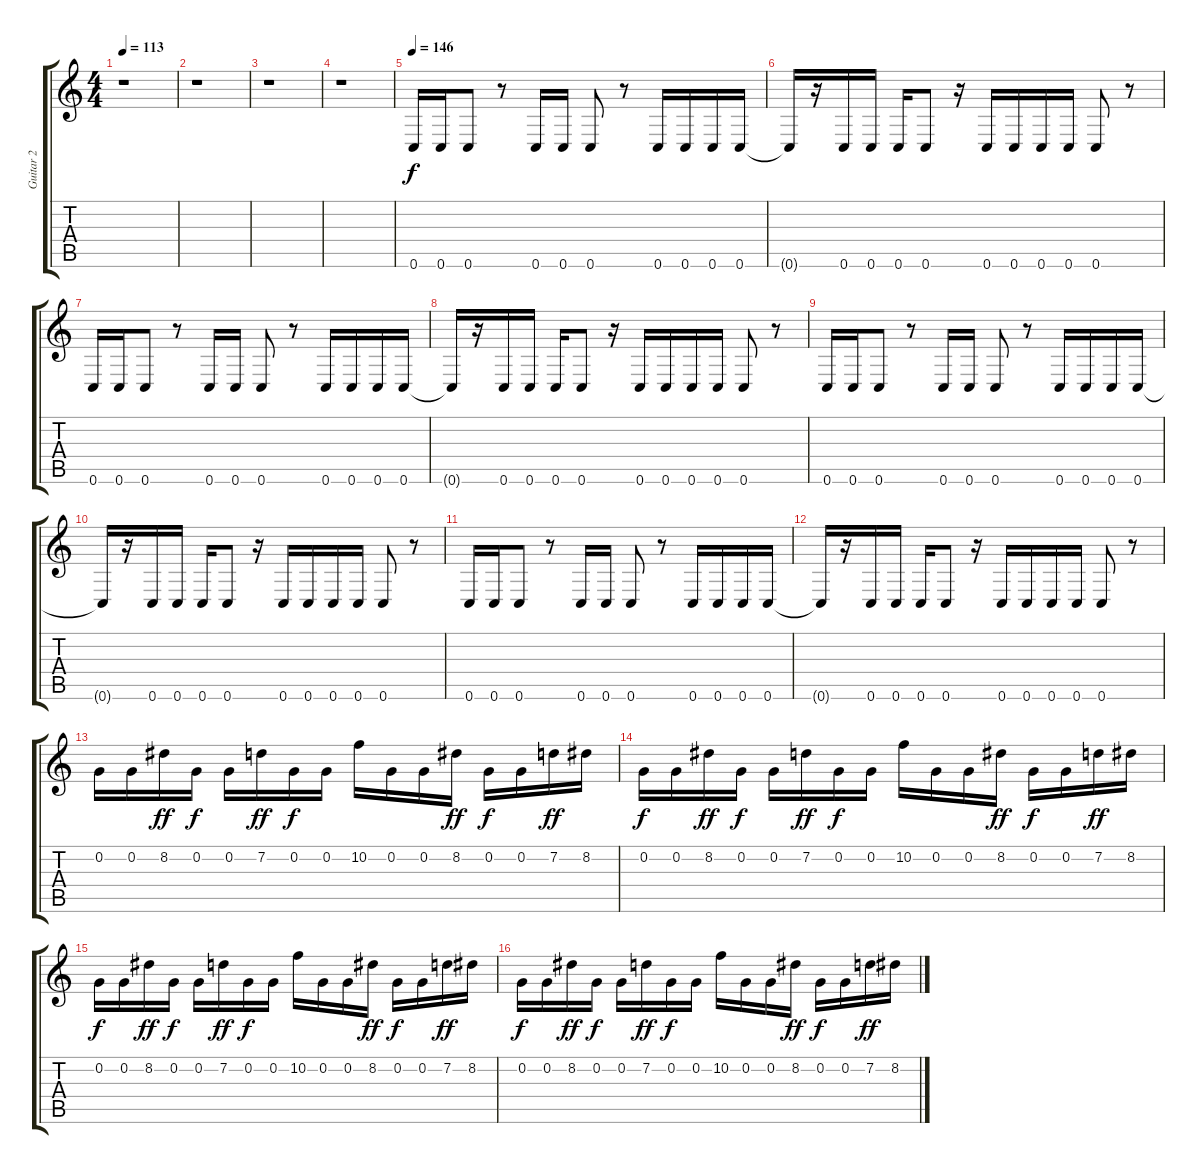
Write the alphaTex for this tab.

\track ("Guitar 2" "Guitar 2") {instrument distortionguitar}
\staff {score tabs}
\tuning (C4 G3 Eb3 Bb2 F2 C2) {hide}
\ts (4 4)
\tempo 113
\clef g2
\ks c
r.1{dy f} |
r.1 |
r.1 |
r.1 |
\tempo 146
0.6.16 0.6.16 0.6.8 r.8 0.6.16 0.6.16 0.6.8 r.8 0.6.16 0.6.16 0.6.16 0.6.16 |
0.6{t}.16 r.16 0.6.16 0.6.16 0.6.16 0.6.8 r.16 0.6.16 0.6.16 0.6.16 0.6.16 0.6.8 r.8 |
0.6.16 0.6.16 0.6.8 r.8 0.6.16 0.6.16 0.6.8 r.8 0.6.16 0.6.16 0.6.16 0.6.16 |
0.6{t}.16 r.16 0.6.16 0.6.16 0.6.16 0.6.8 r.16 0.6.16 0.6.16 0.6.16 0.6.16 0.6.8 r.8 |
0.6.16 0.6.16 0.6.8 r.8 0.6.16 0.6.16 0.6.8 r.8 0.6.16 0.6.16 0.6.16 0.6.16 |
0.6{t}.16 r.16 0.6.16 0.6.16 0.6.16 0.6.8 r.16 0.6.16 0.6.16 0.6.16 0.6.16 0.6.8 r.8 |
0.6.16 0.6.16 0.6.8 r.8 0.6.16 0.6.16 0.6.8 r.8 0.6.16 0.6.16 0.6.16 0.6.16 |
0.6{t}.16 r.16 0.6.16 0.6.16 0.6.16 0.6.8 r.16 0.6.16 0.6.16 0.6.16 0.6.16 0.6.8 r.8 |
\section ("" "")
0.2.16 0.2.16 8.2.16{dy ff} 0.2.16{dy f} 0.2.16 7.2.16{dy ff} 0.2.16{dy f} 0.2.16 10.2.16 0.2.16 0.2.16 8.2.16{dy ff} 0.2.16{dy f} 0.2.16 7.2.16{dy ff} 8.2.16 |
0.2.16{dy f} 0.2.16 8.2.16{dy ff} 0.2.16{dy f} 0.2.16 7.2.16{dy ff} 0.2.16{dy f} 0.2.16 10.2.16 0.2.16 0.2.16 8.2.16{dy ff} 0.2.16{dy f} 0.2.16 7.2.16{dy ff} 8.2.16 |
0.2.16{dy f} 0.2.16 8.2.16{dy ff} 0.2.16{dy f} 0.2.16 7.2.16{dy ff} 0.2.16{dy f} 0.2.16 10.2.16 0.2.16 0.2.16 8.2.16{dy ff} 0.2.16{dy f} 0.2.16 7.2.16{dy ff} 8.2.16 |
0.2.16{dy f} 0.2.16 8.2.16{dy ff} 0.2.16{dy f} 0.2.16 7.2.16{dy ff} 0.2.16{dy f} 0.2.16 10.2.16 0.2.16 0.2.16 8.2.16{dy ff} 0.2.16{dy f} 0.2.16 7.2.16{dy ff} 8.2.16
